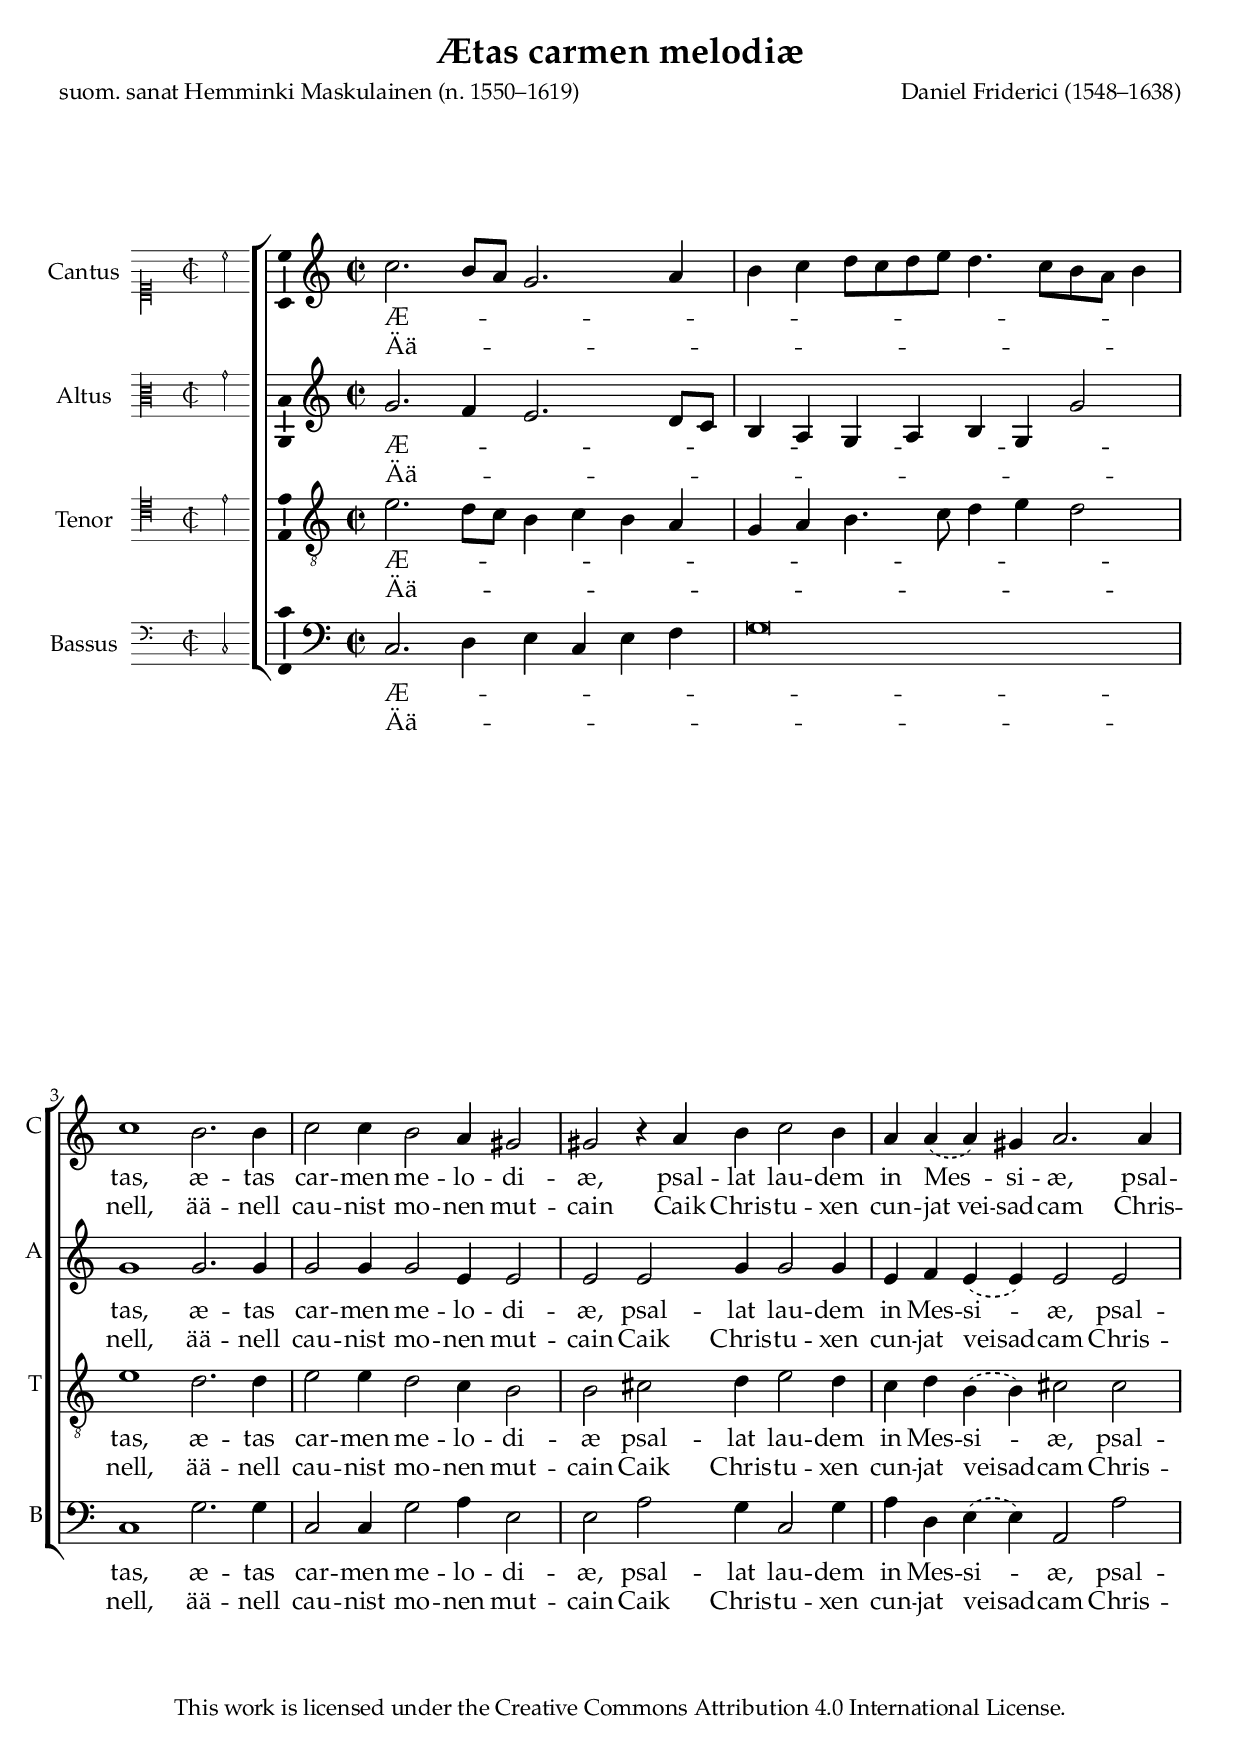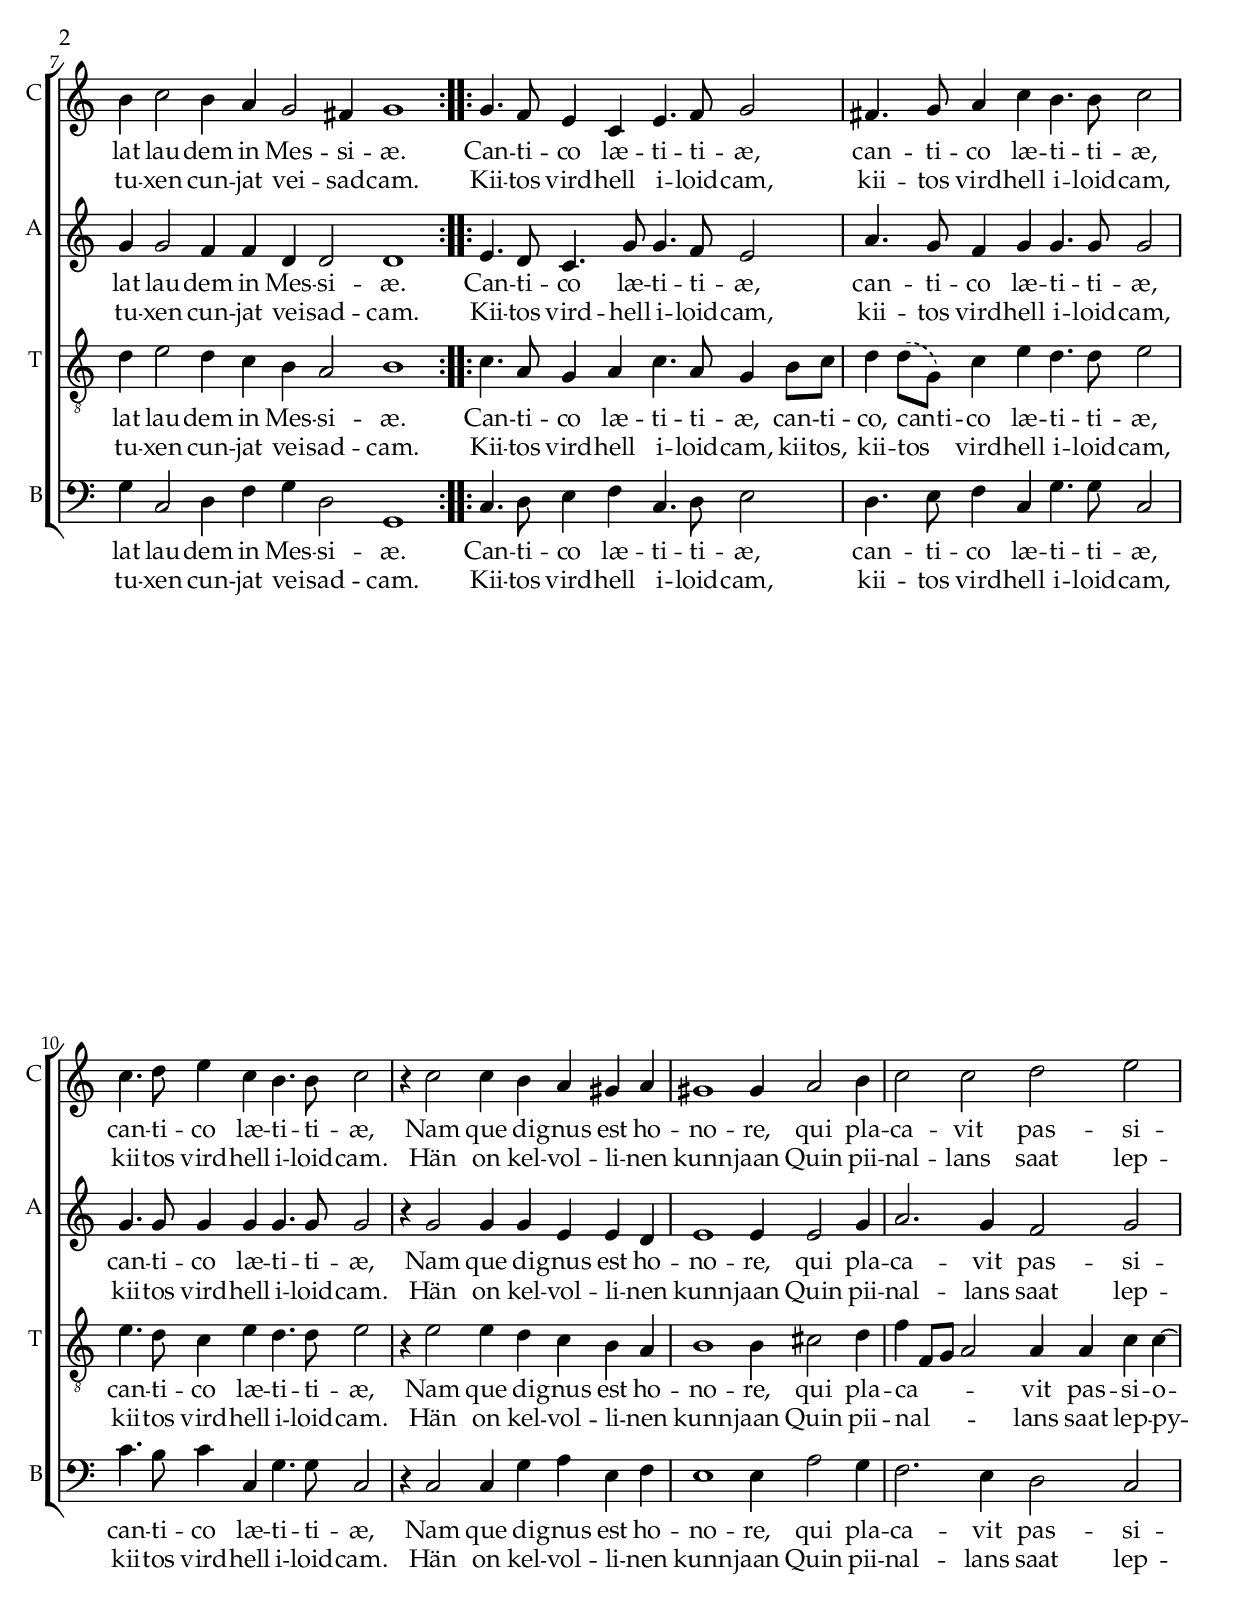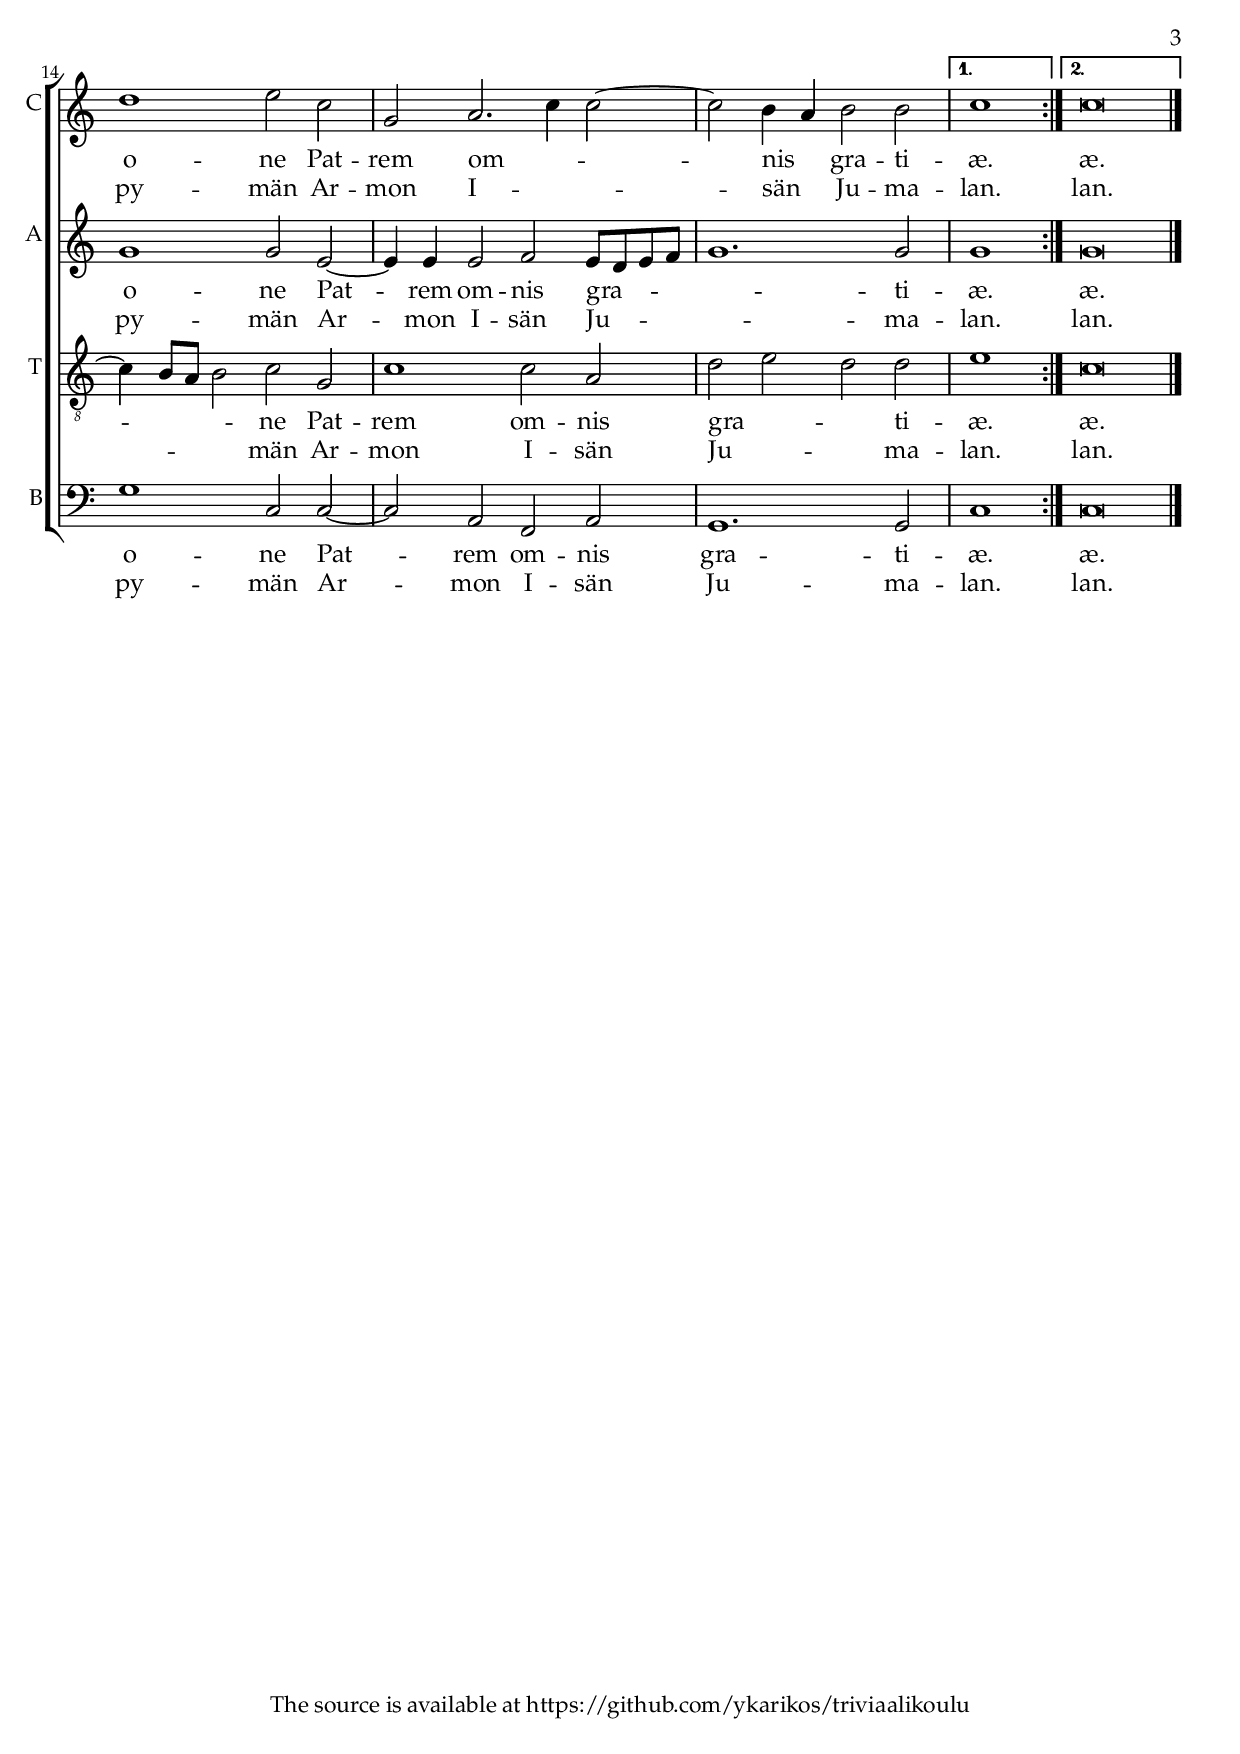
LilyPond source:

\version "2.19.49"
\include "suomi.ly"

global = { 
%  \numericTimeSignature
  \time 2/2 
	\set Timing.measureLength = #(ly:make-moment 4/2)
%  \autoBeamOff
  \key c \major
  \set Staff.midiInstrument = #"voice oohs"
	\omit Slur
}

\header {
  title = "Ætas carmen melodiæ"
%  subtitle = ""
  composer = "Daniel Friderici (1548–1638)"
  poet = "suom. sanat Hemminki Maskulainen (n. 1550–1619)"
%  instrument = "Voice (SATB)"
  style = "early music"
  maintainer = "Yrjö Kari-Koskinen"
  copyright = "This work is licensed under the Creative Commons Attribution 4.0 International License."
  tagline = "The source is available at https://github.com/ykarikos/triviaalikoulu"
}

\paper {
    #(define fonts
        (make-pango-font-tree "Palatino"
                              "Nimbus Sans"
                              "Luxi Mono"
                              (/ staff-height pt 20)))
}


SopranoMusic = \relative c'' {
  \set Staff.instrumentName = #"Cantus"
  \set Staff.shortInstrumentName = "C"

	\incipit { \clef "mensural-c1" \key c \major \time 2/2 c''2 }
	\repeat volta 2 {
		c2.( h8 a g2. a4 | h c d8 c d e d4. c8 h a h4) |
		c1 h2. h4 | c2 c4 h2 a4 gis2 | gis r4 a h c2 h4 |
		\undo \omit Slur
		a \slurDashed a( a) gis a2. a4 | 
		\set Timing.measureLength = #(ly:make-moment 6/2)
		h c2 h4 a g2 fis4 g1 |
	}
	\repeat volta 2 {
		\set Timing.measureLength = #(ly:make-moment 4/2)
		g4. f8 e4 c e4. f8 g2 | fis4. g8 a4 c h4. h8 c2 |
		c4. d8 e4 c h4. h8 c2 |
		r4 c2 c4 h a gis a | gis1 gis4 a2 h4 | c2 c d e |
		\omit Slur
		d1 e2 c | g \slurSolid a2.( c4 c2~ | c) h4( a) h2 h |
	}
	\alternative {
		{
			\set Timing.measureLength = #(ly:make-moment 2/2)
			c1 |
		}
		{
			\set Timing.measureLength = #(ly:make-moment 4/2)
			c\breve \bar "|."
		}
	}
}

stanzaOneLyrics = \lyricmode {
	Æ -- tas, æ -- tas car -- men me -- lo -- di -- æ,
	psal -- lat lau -- dem in Mes -- si -- æ,
    psal -- lat lau -- dem in Mes -- si -- æ.
	Can -- ti -- co læ -- ti -- ti -- æ,
	can -- ti -- co læ -- ti -- ti -- æ,
	can -- ti -- co læ -- ti -- ti -- æ,
	Nam que di -- gnus est ho -- no -- re,
	qui pla -- ca -- vit pas -- si -- o -- ne
	Pat -- rem om -- nis gra -- ti -- æ. æ.
}

stanzaOneLyricsTenor = \lyricmode {
	Æ -- tas, æ -- tas car -- men me -- lo -- di -- æ
	psal -- lat lau -- dem in Mes -- si -- æ,
    psal -- lat lau -- dem in Mes -- si -- æ.
	Can -- ti -- co læ -- ti -- ti -- æ,
	can -- ti -- co, canti -- co læ -- ti -- ti -- æ,
	can -- ti -- co læ -- ti -- ti -- æ,
	Nam que di -- gnus est ho -- no -- re,
	qui pla -- ca -- vit pas -- si -- o -- ne
	Pat -- rem om -- nis gra -- ti -- æ. æ.
}

stanzaTwoLyrics = \lyricmode {
	Ää -- nell, ää -- nell cau -- nist mo -- nen mut -- cain
	Caik Chris -- tu -- xen cun -- jat veisad -- cam
	Chris -- tu -- xen cun -- jat vei -- sad -- cam.
	Kii -- tos vird -- hell i -- loid -- cam,
	kii -- tos vird -- hell i -- loid -- cam,
	kii -- tos vird -- hell i -- loid -- cam.
	Hän on kel -- vol -- li -- nen kunn -- jaan
	Quin pii -- nal -- lans saat lep -- py -- män
	Ar -- mon I -- sän Ju -- ma -- lan. lan.
}

stanzaTwoLyricsSoprano = \lyricmode {
	Ää -- nell, ää -- nell cau -- nist mo -- nen mut -- cain
	Caik Chris -- tu -- xen cun -- jat_vei -- sad -- cam
	Chris -- tu -- xen cun -- jat vei -- sad -- cam.
	Kii -- tos vird -- hell i -- loid -- cam,
	kii -- tos vird -- hell i -- loid -- cam,
	kii -- tos vird -- hell i -- loid -- cam.
	Hän on kel -- vol -- li -- nen kunn -- jaan
	Quin pii -- nal -- lans saat lep -- py -- män
	Ar -- mon I -- sän Ju -- ma -- lan. lan.
}

stanzaTwoLyricsTenor = \lyricmode {
	Ää -- nell, ää -- nell cau -- nist mo -- nen mut -- cain
	Caik Chris -- tu -- xen cun -- jat veisad -- cam
	Chris -- tu -- xen cun -- jat vei -- sad -- cam.
	Kii -- tos vird -- hell i -- loid -- cam,
	kii -- tos, kii -- tos vird -- hell i -- loid -- cam,
	kii -- tos vird -- hell i -- loid -- cam.
	Hän on kel -- vol -- li -- nen kunn -- jaan
	Quin pii -- nal -- lans saat lep -- py -- män
	Ar -- mon I -- sän Ju -- ma -- lan. lan.
}

AltoMusic = \relative c'' {
  \set Staff.instrumentName = #"Altus"
  \set Staff.shortInstrumentName = "A"

	\incipit { \clef "mensural-c3" \key c \major \time 2/2 g'2 }
	\repeat volta 2 {
		g2.( f4 e2. d8 c | h4 a g a h g g'2) | g1 g2. g4 |
		g2 g4 g2 e4 e2 | e e g4 g2 g4 | 
		\undo \omit Slur
		e f \slurDashed e( e) e2 e |
		g4 g2 f4 f d d2 d1
	}
	\repeat volta 2 {
		e4. d8 c4. g'8 g4. f8 e2 | a4. g8 f4 g g4. g8 g2 |
		g4. g8 g4 g g4. g8 g2 |
		r4 g2 g4 g e e d | e1 e4 e2 g4 | a2. g4 f2 g |
		\omit Slur
		g1 g2 e~ | e4 e e2 f \slurSolid e8( d e f | g1.) g2
	}
	\alternative {
		{
			\set Timing.measureLength = #(ly:make-moment 2/2)
			g1 |
		}
		{
			\set Timing.measureLength = #(ly:make-moment 4/2)
			g\breve \bar "|."
		}
	}
}

TenoreMusic = \relative c' {
  \set Staff.instrumentName = #"Tenor"
  \set Staff.shortInstrumentName = "T"

	\incipit { \clef "mensural-c4" \key c \major \time 2/2 e'2 }

	\clef "treble_8"
	\repeat volta 2 {
		e2.( d8 c h4 c h a | g a h4. c8 d4 e d2) | 
		e1 d2. d4 | e2 e4 d2 c4 h2 | h2 cis d4 e2 d4 | 
		\undo \omit Slur
		c4 d \slurDashed h( h) cis2 cis | 
		d4 e2 d4 c h a2 h1
	}
	\repeat volta 2 {
		c4. a8 g4 a c4. a8 g4 h8 c | 
		d4  \slurDashed d8( g,) c4 e d4. d8 e2 |
 		e4. d8 c4 e d4. d8 e2 |
		r4 e2 e4 d c h a | h1 h4 cis2 d4 |
		\omit Slur
		f( f,8 g a2) a4 a c c~( | c h8 a h2) c g |
		c1 c2 a | d( e d) d |
	}
	\alternative {
		{
			\set Timing.measureLength = #(ly:make-moment 2/2)
			e1 |
		}
		{
			\set Timing.measureLength = #(ly:make-moment 4/2)
			c\breve \bar "|."
		}
	}

}

BassMusic = \relative c {
  \set Staff.instrumentName = #"Bassus"
  \set Staff.shortInstrumentName = "B"

	\incipit { \clef "mensural-f" \key c \major \time 2/2 c2 }

	\clef bass
	\repeat volta 2 {
		c2.( d4 e c e f | g\breve) | c,1 g'2. g4 |
		c,2 c4 g'2 a4 e2 | e a g4 c,2 g'4 |
		\undo \omit Slur
		a d, \slurDashed e( e) a,2 a' |
		g4 c,2 d4 f g d2 g,1
	}
	\repeat volta 2 {
		\omit Slur
		c4. d8 e4 f c4. d8 e2 | d4. e8 f4 c g'4. g8 c,2 |
		c'4. h8 c4 c,4 g'4. g8 c,2 |
		r4 c2 c4 g' a e f | e1 e4 a2 g4 | f2. e4 d2 c |
		g'1 c,2 c~ | c a f a | g1. g2 |
	}
	\alternative {
		{
			\set Timing.measureLength = #(ly:make-moment 2/2)
			c1 |
		}
		{
			\set Timing.measureLength = #(ly:make-moment 4/2)
			c\breve \bar "|."
		}
	}
}



\score {
  \new ChoirStaff <<
    \new Staff <<
      \new Voice = "Soprano" {
		\global
        \SopranoMusic
      }
     \new Lyrics \lyricsto "Soprano" {
       \stanzaOneLyrics
     }
     \new Lyrics \lyricsto "Soprano" {
       \stanzaTwoLyricsSoprano
     }
    >>
    \new Staff <<
      \new Voice = "Alto" {
        \global
        \AltoMusic
      }
     \new Lyrics \lyricsto "Alto" {
       \stanzaOneLyrics
     }
     \new Lyrics \lyricsto "Alto" {
       \stanzaTwoLyrics
     }
    >>
    \new Staff <<
      \new Voice = "Tenore" {
        \global
        \TenoreMusic
      }
      \new Lyrics \lyricsto "Tenore" {
       \stanzaOneLyricsTenor
      }
      \new Lyrics \lyricsto "Tenore" {
       \stanzaTwoLyricsTenor
      }
    >>
    \new Staff <<
      \new Voice = "Bass" {
        \global
        \BassMusic
      }
      \new Lyrics \lyricsto "Bass" {
       \stanzaOneLyrics
      }
      \new Lyrics \lyricsto "Bass" {
       \stanzaTwoLyrics
      }
    >>
  >>
  \midi { 
    \tempo 4 = 160
  }
  \layout {
    \context {
      \Voice
      \consists "Ambitus_engraver"
%		\hide Slur
    }
    indent = 3.5\cm
    incipit-width = 2\cm
    \context {
     \Staff \RemoveEmptyStaves
    }
    \context {
     \Score
     \override VerticalAxisGroup.remove-first = ##t
    }
  }
}